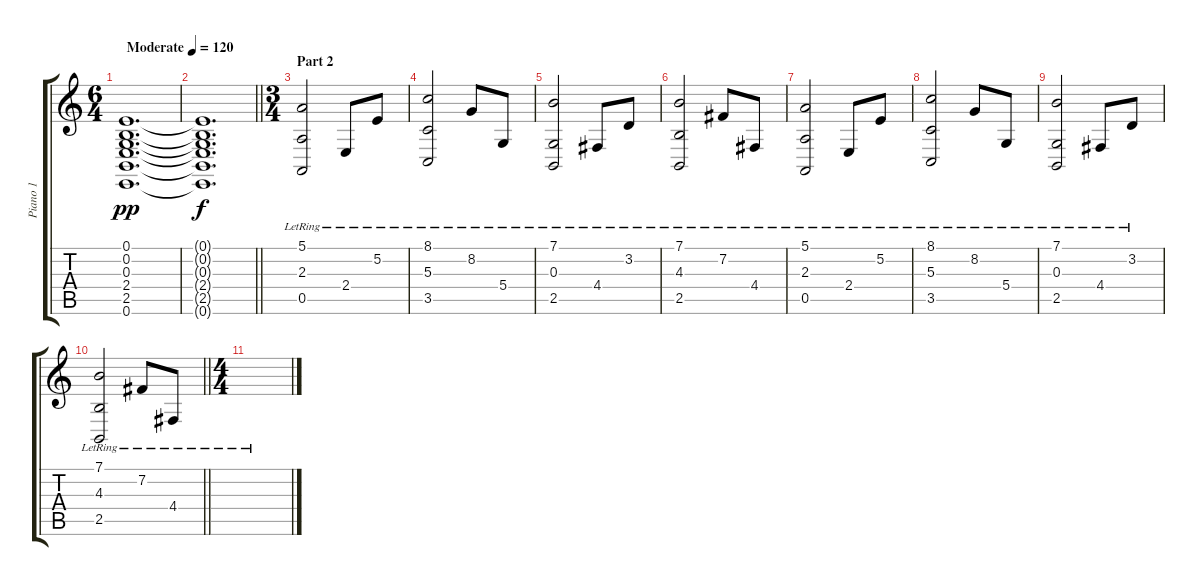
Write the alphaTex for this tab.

\track ("Piano 1" "Piano 1") {instrument acousticgrandpiano}
\staff {score tabs}
\tuning (E4 B3 G3 D3 A2 E2) {hide}
\ts (6 4)
\tempo (120 "Moderate")
\clef g2
\ks c
(0.1 0.2 0.3 2.4 2.5 0.6).1{d dy pp instrument acousticgrandpiano} |
\barLineRight lightlight
(0.1{t} 0.2{t} 0.3{t} 2.4{t} 2.5{t} 0.6{t}).1{d dy f} |
\ts (3 4)
\section ("" "Part 2")
(5.1{lr} 2.3{lr} 0.5{lr}).2 2.4{lr}.8 5.2{lr}.8 |
(8.1{lr} 5.3{lr} 3.5{lr}).2 8.2{lr}.8 5.4{lr}.8 |
(7.1{lr} 0.3{lr} 2.5{lr}).2 4.4{lr}.8 3.2{lr}.8 |
(7.1{lr} 4.3{lr} 2.5{lr}).2 7.2{lr}.8 4.4{lr}.8 |
(5.1{lr} 2.3{lr} 0.5{lr}).2 2.4{lr}.8 5.2{lr}.8 |
(8.1{lr} 5.3{lr} 3.5{lr}).2 8.2{lr}.8 5.4{lr}.8 |
(7.1{lr} 0.3{lr} 2.5{lr}).2 4.4{lr}.8 3.2{lr}.8 |
\barLineRight lightlight
(7.1{lr} 4.3{lr} 2.5{lr}).2 7.2{lr}.8 4.4{lr}.8 |
\ts (4 4)
